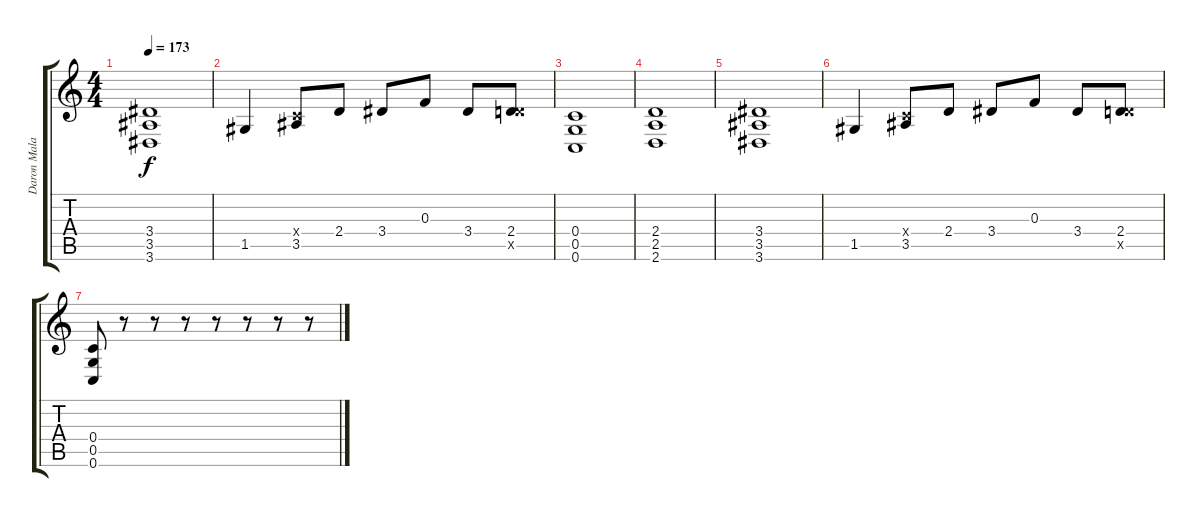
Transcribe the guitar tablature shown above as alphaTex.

\track ("Daron Malakian - Distorted Guitar" "Daron Mala") {instrument distortionguitar}
\staff {score tabs}
\tuning (D4 A3 F3 C3 G2 C2) {hide}
\ts (4 4)
\tempo 173
\clef g2
\ks c
(3.4 3.5 3.6).1{dy f} |
1.5.4 (0.4{x} 3.5).8 2.4.8 3.4.8 0.3.8 3.4.8 (2.4 7.5{x}).8 |
(0.4 0.5 0.6).1 |
(2.4 2.5 2.6).1 |
(3.4 3.5 3.6).1 |
1.5.4 (0.4{x} 3.5).8 2.4.8 3.4.8 0.3.8 3.4.8 (2.4 7.5{x}).8 |
(0.4 0.5 0.6).8 r.8 r.8 r.8 r.8 r.8 r.8 r.8
